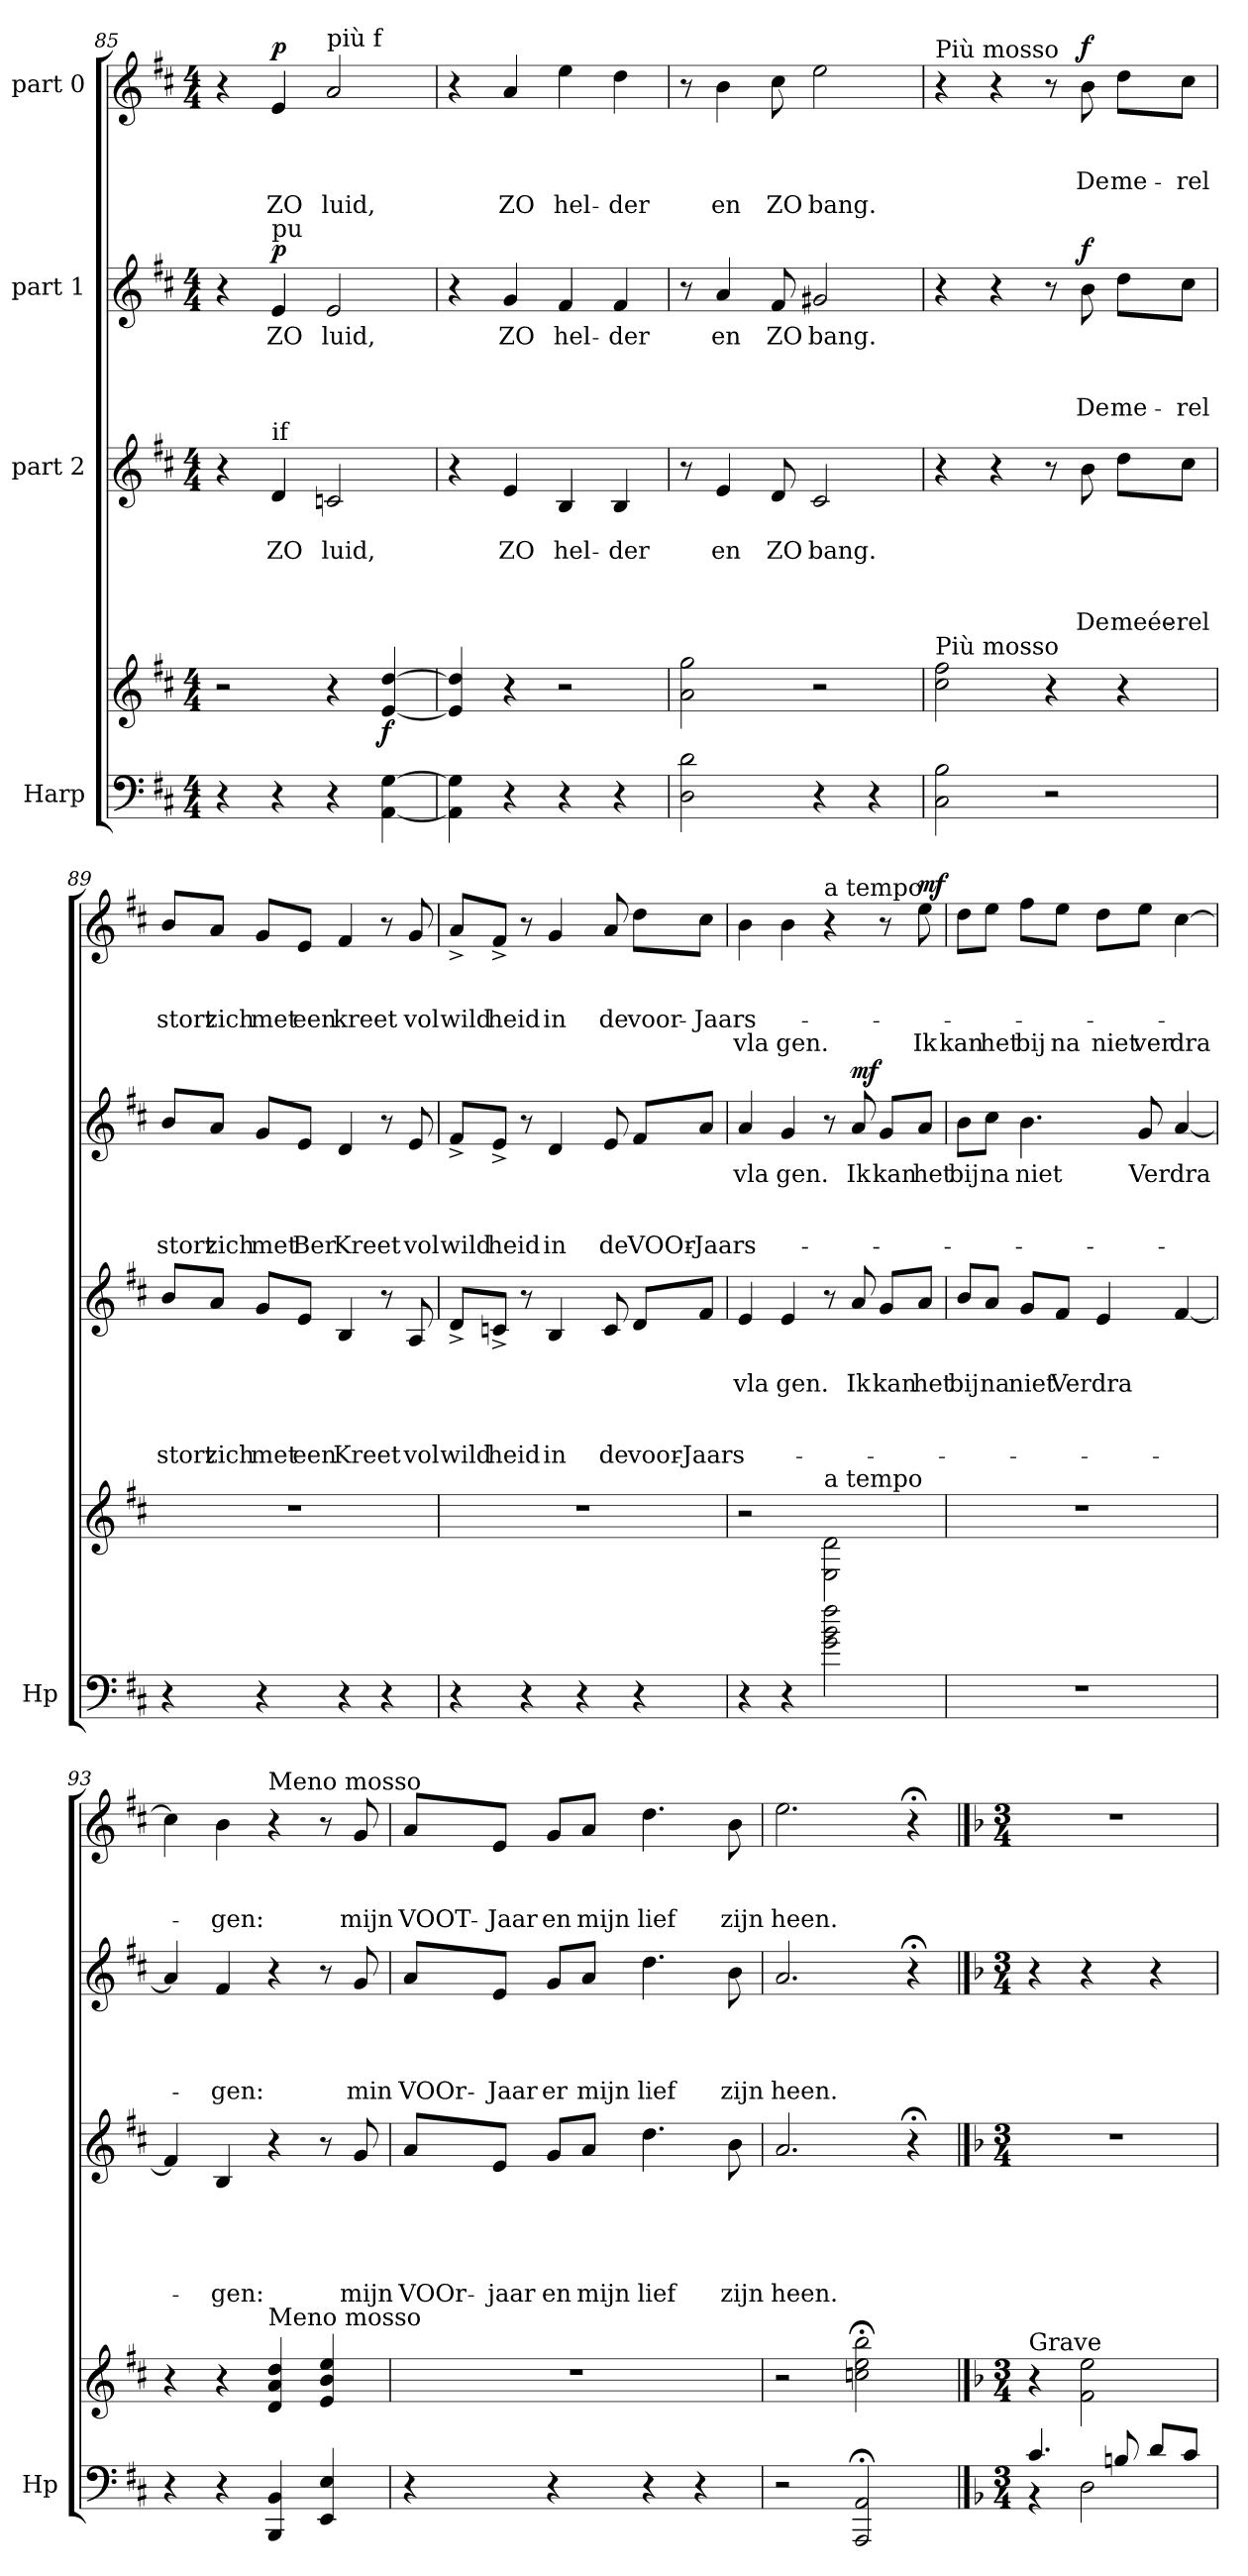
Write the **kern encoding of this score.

**kern	**kern	**dynam	**kern	**text	**text	**text	**text	**text	**kern	**text	**text	**text	**text	**dynam	**kern	**text	**text	**text	**text	**dynam
*part4	*part4	*part4	*part3	*part3	*part3	*part3	*part3	*part3	*part2	*part2	*part2	*part2	*part2	*part2	*part1	*part1	*part1	*part1	*part1	*part1
*staff5	*staff4	*staff4/5	*staff3	*staff3	*staff3	*staff3	*staff3	*staff3	*staff2	*staff2	*staff2	*staff2	*staff2	*staff2	*staff1	*staff1	*staff1	*staff1	*staff1	*staff1
*I"Harp	*	*	*I"part 2	*	*	*	*	*	*I"part 1	*	*	*	*	*	*I"part 0	*	*	*	*	*
*I'Hp	*	*	*	*	*	*	*	*	*	*	*	*	*	*	*	*	*	*	*	*
*clefF4	*clefG2	*	*clefG2	*	*	*	*	*	*clefG2	*	*	*	*	*	*clefG2	*	*	*	*	*
*k[f#c#]	*k[f#c#]	*	*k[f#c#]	*	*	*	*	*	*k[f#c#]	*	*	*	*	*	*k[f#c#]	*	*	*	*	*
*M4/4	*M4/4	*	*M4/4	*	*	*	*	*	*M4/4	*	*	*	*	*	*M4/4	*	*	*	*	*
=85	=85	=85	=85	=85	=85	=85	=85	=85	=85	=85	=85	=85	=85	=85	=85	=85	=85	=85	=85	=85
4r	2r	.	4r	.	.	.	.	.	4r	.	.	.	.	.	4r	.	.	.	.	.
!	!	!	!	!	!	!	!	!	!LO:TX:a:t=pu	!	!	!	!	!	!	!	!	!	!	!
!	!	!	!LO:TX:a:t=if	!	!	!	!	!	!	!	!	!	!	!	!	!	!	!	!	!
!	!	!	!	!	!LO:LY:b	!	!	!	!	!LO:LY:b	!	!	!	!LO:DY:b	!	!	!	!	!LO:LY:b	!LO:DY:b
4r	.	.	4d/	.	ZO	.	.	.	4e/	ZO	.	.	.	p	4e/	.	.	.	ZO	p
!	!	!	!	!	!	!	!	!	!	!	!	!	!	!	!LO:TX:a:t=più f	!	!	!	!	!
!	!	!	!	!	!LO:LY:b	!	!	!	!	!LO:LY:b	!	!	!	!	!	!	!	!	!LO:LY:b	!
4r	4r	.	2cn/	.	luid,	.	.	.	2e/	luid,	.	.	.	.	2a/	.	.	.	luid,	.
!	!	!LO:DY:b	!	!	!	!	!	!	!	!	!	!	!	!	!	!	!	!	!	!
[4AA\ [4G\	[4e/ [4dd/	f	.	.	.	.	.	.	.	.	.	.	.	.	.	.	.	.	.	.
=86	=86	=86	=86	=86	=86	=86	=86	=86	=86	=86	=86	=86	=86	=86	=86	=86	=86	=86	=86	=86
4AA\] 4G\]	4e/] 4dd/]	.	4r	.	.	.	.	.	4r	.	.	.	.	.	4r	.	.	.	.	.
!	!	!	!	!	!LO:LY:b	!	!	!	!	!LO:LY:b	!	!	!	!	!	!	!	!	!LO:LY:b	!
4r	4r	.	4e/	.	ZO	.	.	.	4g/	ZO	.	.	.	.	4a/	.	.	.	ZO	.
!	!	!	!	!	!LO:LY:b	!	!	!	!	!LO:LY:b	!	!	!	!	!	!	!	!	!LO:LY:b	!
4r	2r	.	4B/	.	hel-	.	.	.	4f#/	hel-	.	.	.	.	4ee\	.	.	.	hel-	.
!	!	!	!	!	!LO:LY:b	!	!	!	!	!LO:LY:b	!	!	!	!	!	!	!	!	!LO:LY:b	!
4r	.	.	4B/	.	der	.	.	.	4f#/	der	.	.	.	.	4dd\	.	.	.	der	.
=87	=87	=87	=87	=87	=87	=87	=87	=87	=87	=87	=87	=87	=87	=87	=87	=87	=87	=87	=87	=87
2D\ 2d\	2a\ 2gg\	.	8r	.	.	.	.	.	8r	.	.	.	.	.	8r	.	.	.	.	.
!	!	!	!	!	!LO:LY:b	!	!	!	!	!LO:LY:b	!	!	!	!	!	!	!	!	!LO:LY:b	!
.	.	.	4e/	.	en	.	.	.	4a/	en	.	.	.	.	4b\	.	.	.	en	.
!	!	!	!	!	!LO:LY:b	!	!	!	!	!LO:LY:b	!	!	!	!	!	!	!	!	!LO:LY:b	!
.	.	.	8d/	.	ZO	.	.	.	8f#/	ZO	.	.	.	.	8cc#\	.	.	.	ZO	.
!	!	!	!	!	!LO:LY:b	!	!	!	!	!LO:LY:b	!	!	!	!	!	!	!	!	!LO:LY:b	!
4r	2r	.	2c#/	.	bang.	.	.	.	2g#X/	bang.	.	.	.	.	2ee\	.	.	.	bang.	.
4r	.	.	.	.	.	.	.	.	.	.	.	.	.	.	.	.	.	.	.	.
!!LO:LB:g=z
=88	=88	=88	=88	=88	=88	=88	=88	=88	=88	=88	=88	=88	=88	=88	=88	=88	=88	=88	=88	=88
!	!	!	!	!	!	!	!	!	!	!	!	!	!	!	!LO:TX:a:t=Più mosso	!	!	!	!	!
!	!LO:TX:a:t=Più mosso	!	!	!	!	!	!	!	!	!	!	!	!	!	!	!	!	!	!	!
2C#\ 2B\	2cc#\ 2ff#\	.	4r	.	.	.	.	.	4r	.	.	.	.	.	4r	.	.	.	.	.
.	.	.	4r	.	.	.	.	.	4r	.	.	.	.	.	4r	.	.	.	.	.
2r	4r	.	8r	.	.	.	.	.	8r	.	.	.	.	.	8r	.	.	.	.	.
!	!	!	!	!	!	!	!	!LO:LY:b	!	!	!	!	!LO:LY:b	!LO:DY:b	!	!	!	!LO:LY:b	!	!LO:DY:b
.	.	.	8b\	.	.	.	.	De	8b\	.	.	.	De	f	8b\	.	.	De	.	f
!	!	!	!	!	!	!	!	!LO:LY:b	!	!	!	!	!LO:LY:b	!	!	!	!	!LO:LY:b	!	!
.	4r	.	8dd\L	.	.	.	.	meée-	8dd\L	.	.	.	me-	.	8dd\L	.	.	me-	.	.
!	!	!	!	!	!	!	!	!LO:LY:b	!	!	!	!	!LO:LY:b	!	!	!	!	!LO:LY:b	!	!
.	.	.	8cc#\J	.	.	.	.	rel	8cc#\J	.	.	.	rel	.	8cc#\J	.	.	rel	.	.
=89	=89	=89	=89	=89	=89	=89	=89	=89	=89	=89	=89	=89	=89	=89	=89	=89	=89	=89	=89	=89
!	!	!	!	!	!	!	!	!LO:LY:b	!	!	!	!	!LO:LY:b	!	!	!	!	!LO:LY:b	!	!
4r	1r	.	8b/L	.	.	.	.	stort	8b/L	.	.	.	stort	.	8b/L	.	.	stort	.	.
!	!	!	!	!	!	!	!	!LO:LY:b	!	!	!	!	!LO:LY:b	!	!	!	!	!LO:LY:b	!	!
.	.	.	8a/J	.	.	.	.	zich	8a/J	.	.	.	zich	.	8a/J	.	.	zich	.	.
!	!	!	!	!	!	!	!	!LO:LY:b	!	!	!	!	!LO:LY:b	!	!	!	!	!LO:LY:b	!	!
4r	.	.	8g/L	.	.	.	.	met	8g/L	.	.	.	met	.	8g/L	.	.	met	.	.
!	!	!	!	!	!	!	!	!LO:LY:b	!	!	!	!	!LO:LY:b	!	!	!	!	!LO:LY:b	!	!
.	.	.	8e/J	.	.	.	.	een	8e/J	.	.	.	Ber	.	8e/J	.	.	een	.	.
!	!	!	!	!	!	!	!	!LO:LY:b	!	!	!	!	!LO:LY:b	!	!	!	!	!LO:LY:b	!	!
4r	.	.	4B/	.	.	.	.	Kreet	4d/	.	.	.	Kreet	.	4f#/	.	.	kreet	.	.
4r	.	.	8r	.	.	.	.	.	8r	.	.	.	.	.	8r	.	.	.	.	.
!	!	!	!	!	!	!	!	!LO:LY:b	!	!	!	!	!LO:LY:b	!	!	!	!	!LO:LY:b	!	!
.	.	.	8A/	.	.	.	.	vol	8e/	.	.	.	vol	.	8g/	.	.	vol	.	.
=90	=90	=90	=90	=90	=90	=90	=90	=90	=90	=90	=90	=90	=90	=90	=90	=90	=90	=90	=90	=90
!	!	!	!	!	!	!	!	!LO:LY:b	!	!	!	!	!LO:LY:b	!	!	!	!	!LO:LY:b	!	!
4r	1r	.	8d^/L	.	.	.	.	wild	8f#^/L	.	.	.	wild	.	8a^/L	.	.	wild	.	.
!	!	!	!	!	!	!	!	!LO:LY:b	!	!	!	!	!LO:LY:b	!	!	!	!	!LO:LY:b	!	!
.	.	.	8cn^/J	.	.	.	.	heid	8e^/J	.	.	.	heid	.	8f#^/J	.	.	heid	.	.
4r	.	.	8r	.	.	.	.	.	8r	.	.	.	.	.	8r	.	.	.	.	.
!	!	!	!	!	!	!	!	!LO:LY:b	!	!	!	!	!LO:LY:b	!	!	!	!	!LO:LY:b	!	!
.	.	.	4B/	.	.	.	.	in	4d/	.	.	.	in	.	4g/	.	.	in	.	.
4r	.	.	.	.	.	.	.	.	.	.	.	.	.	.	.	.	.	.	.	.
!	!	!	!	!	!	!	!	!LO:LY:b	!	!	!	!	!LO:LY:b	!	!	!	!	!LO:LY:b	!	!
.	.	.	8c/	.	.	.	.	de	8e/	.	.	.	de	.	8a/	.	.	de	.	.
!	!	!	!	!	!	!	!	!LO:LY:b	!	!	!	!	!LO:LY:b	!	!	!	!	!LO:LY:b	!	!
4r	.	.	8d/L	.	.	.	.	voor-	8f#/L	.	.	.	VOOr-	.	8dd\L	.	.	voor-	.	.
!	!	!	!	!	!	!	!	!LO:LY:b	!	!	!	!	!LO:LY:b	!	!	!	!	!LO:LY:b	!	!
.	.	.	8f#/J	.	.	.	.	Jaars-	8a/J	.	.	.	Jaars-	.	8cc#\J	.	.	Jaars-	.	.
!!LO:LB:g=z
=91	=91	=91	=91	=91	=91	=91	=91	=91	=91	=91	=91	=91	=91	=91	=91	=91	=91	=91	=91	=91
!!LO:PB:g=z
!	!	!	!	!	!LO:LY:b	!	!	!	!	!LO:LY:b	!	!	!	!	!	!	!	!	!LO:LY:b	!
4r	2r	.	4e/	.	vla	.	.	.	4a/	vla	.	.	.	.	4b\	.	.	.	vla	.
!	!	!	!	!	!LO:LY:b	!	!	!	!	!LO:LY:b	!	!	!	!	!	!	!	!	!LO:LY:b	!
4r	.	.	4e/	.	gen.	.	.	.	4g/	gen.	.	.	.	.	4b\	.	.	.	gen.	.
!	!	!	!	!	!	!	!	!	!	!	!	!	!	!	!LO:TX:a:t=a tempo	!	!	!	!	!
!	!LO:TX:a:t=a tempo	!	!	!	!	!	!	!	!	!	!	!	!	!	!	!	!	!	!	!
2g\ 2b\ 2ff#\	2E\ 2d\	.	8r	.	.	.	.	.	8r	.	.	.	.	.	4r	.	.	.	.	.
!	!	!	!	!	!LO:LY:b	!	!	!	!	!LO:LY:b	!	!	!	!LO:DY:b	!	!	!	!	!	!
.	.	.	8a/	.	Ik	.	.	.	8a/	Ik	.	.	.	mf	.	.	.	.	.	.
!	!	!	!	!	!LO:LY:b	!	!	!	!	!LO:LY:b	!	!	!	!	!	!	!	!	!	!
.	.	.	8g/L	.	kan	.	.	.	8g/L	kan	.	.	.	.	8r	.	.	.	.	.
!	!	!	!	!	!LO:LY:b	!	!	!	!	!LO:LY:b	!	!	!	!	!	!	!	!	!LO:LY:b	!LO:DY:b
.	.	.	8a/J	.	het	.	.	.	8a/J	het	.	.	.	.	8ee\	.	.	.	Ik	mf
=92	=92	=92	=92	=92	=92	=92	=92	=92	=92	=92	=92	=92	=92	=92	=92	=92	=92	=92	=92	=92
!	!	!	!	!	!LO:LY:b	!	!	!	!	!LO:LY:b	!	!	!	!	!	!	!	!	!LO:LY:b	!
1r	1r	.	8b/L	.	bij	.	.	.	8b\L	bij	.	.	.	.	8dd\L	.	.	.	kan	.
!	!	!	!	!	!LO:LY:b	!	!	!	!	!LO:LY:b	!	!	!	!	!	!	!	!	!LO:LY:b	!
.	.	.	8a/J	.	na	.	.	.	8cc#\J	na	.	.	.	.	8ee\J	.	.	.	het	.
!	!	!	!	!	!LO:LY:b	!	!	!	!	!LO:LY:b	!	!	!	!	!	!	!	!	!LO:LY:b	!
.	.	.	8g/L	.	niet	.	.	.	4.b\	niet	.	.	.	.	8ff#\L	.	.	.	bij	.
!	!	!	!	!	!LO:LY:b	!	!	!	!	!	!	!	!	!	!	!	!	!	!LO:LY:b	!
.	.	.	8f#/J	.	Ver	.	.	.	.	.	.	.	.	.	8ee\J	.	.	.	na	.
!	!	!	!	!	!LO:LY:b	!	!	!	!	!	!	!	!	!	!	!	!	!	!LO:LY:b	!
.	.	.	4e/	.	dra	.	.	.	.	.	.	.	.	.	8dd\L	.	.	.	niet	.
!	!	!	!	!	!	!	!	!	!	!LO:LY:b	!	!	!	!	!	!	!	!	!LO:LY:b	!
.	.	.	.	.	.	.	.	.	8g/	Ver	.	.	.	.	8ee\J	.	.	.	ver	.
!	!	!	!	!	!	!	!	!	!	!LO:LY:b	!	!	!	!	!	!	!	!	!LO:LY:b	!
.	.	.	[4f#/	.	.	.	.	.	[4a/	dra	.	.	.	.	[4cc#\	.	.	.	dra	.
!!LO:LB:g=z
=93	=93	=93	=93	=93	=93	=93	=93	=93	=93	=93	=93	=93	=93	=93	=93	=93	=93	=93	=93	=93
4r	4r	.	4f#/]	.	.	.	.	.	4a/]	.	.	.	.	.	4cc#\]	.	.	.	.	.
!	!	!	!	!	!	!	!	!LO:LY:b	!	!	!	!	!LO:LY:b	!	!	!	!	!LO:LY:b	!	!
4r	4r	.	4B/	.	.	.	.	gen:	4f#/	.	.	.	gen:	.	4b\	.	.	gen:	.	.
!	!	!	!	!	!	!	!	!	!	!	!	!	!	!	!LO:TX:a:t=Meno mosso	!	!	!	!	!
!	!LO:TX:a:t=Meno mosso	!	!	!	!	!	!	!	!	!	!	!	!	!	!	!	!	!	!	!
4BBB/ 4BB/	4d/ 4a/ 4dd/	.	4r	.	.	.	.	.	4r	.	.	.	.	.	4r	.	.	.	.	.
4EE/ 4E/	4e/ 4b/ 4ee/	.	8r	.	.	.	.	.	8r	.	.	.	.	.	8r	.	.	.	.	.
!	!	!	!	!	!	!	!	!LO:LY:b	!	!	!	!	!LO:LY:b	!	!	!	!	!LO:LY:b	!	!
.	.	.	8g/	.	.	.	.	mijn	8g/	.	.	.	min	.	8g/	.	.	mijn	.	.
=94	=94	=94	=94	=94	=94	=94	=94	=94	=94	=94	=94	=94	=94	=94	=94	=94	=94	=94	=94	=94
!	!	!	!	!	!	!	!	!LO:LY:b	!	!	!	!	!LO:LY:b	!	!	!	!	!LO:LY:b	!	!
4r	1r	.	8a/L	.	.	.	.	VOOr-	8a/L	.	.	.	VOOr-	.	8a/L	.	.	VOOT-	.	.
!	!	!	!	!	!	!	!	!LO:LY:b	!	!	!	!	!LO:LY:b	!	!	!	!	!LO:LY:b	!	!
.	.	.	8e/J	.	.	.	.	jaar	8e/J	.	.	.	-Jaar	.	8e/J	.	.	Jaar	.	.
!	!	!	!	!	!	!	!	!LO:LY:b	!	!	!	!	!LO:LY:b	!	!	!	!	!LO:LY:b	!	!
4r	.	.	8g/L	.	.	.	.	en	8g/L	.	.	.	er	.	8g/L	.	.	en	.	.
!	!	!	!	!	!	!	!	!LO:LY:b	!	!	!	!	!LO:LY:b	!	!	!	!	!LO:LY:b	!	!
.	.	.	8a/J	.	.	.	.	mijn	8a/J	.	.	.	mijn	.	8a/J	.	.	mijn	.	.
!	!	!	!	!	!	!	!	!LO:LY:b	!	!	!	!	!LO:LY:b	!	!	!	!	!LO:LY:b	!	!
4r	.	.	4.dd\	.	.	.	.	lief	4.dd\	.	.	.	lief	.	4.dd\	.	.	lief	.	.
4r	.	.	.	.	.	.	.	.	.	.	.	.	.	.	.	.	.	.	.	.
!	!	!	!	!	!	!	!	!LO:LY:b	!	!	!	!	!LO:LY:b	!	!	!	!	!LO:LY:b	!	!
.	.	.	8b\	.	.	.	.	zijn	8b\	.	.	.	zijn	.	8b\	.	.	zijn	.	.
=95	=95	=95	=95	=95	=95	=95	=95	=95	=95	=95	=95	=95	=95	=95	=95	=95	=95	=95	=95	=95
!	!	!	!	!	!	!	!	!LO:LY:b	!	!	!	!	!LO:LY:b	!	!	!	!	!LO:LY:b	!	!
2r	2r	.	2.a/	.	.	.	.	heen.	2.a/	.	.	.	heen.	.	2.ee\	.	.	heen.	.	.
2AAA/; 2AA/;	2ccn\; 2ee\; 2bb\;	.	.	.	.	.	.	.	.	.	.	.	.	.	.	.	.	.	.	.
.	.	.	4r;	.	.	.	.	.	4r;	.	.	.	.	.	4r;	.	.	.	.	.
!!LO:LB:g=z
==96	==96	==96	==96	==96	==96	==96	==96	==96	==96	==96	==96	==96	==96	==96	==96	==96	==96	==96	==96	==96
!!LO:PB:g=z
*k[b-]	*k[b-]	*	*k[b-]	*	*	*	*	*	*k[b-]	*	*	*	*	*	*k[b-]	*	*	*	*	*
*M3/4	*M3/4	*	*M3/4	*	*	*	*	*	*M3/4	*	*	*	*	*	*M3/4	*	*	*	*	*
*	*	*	*	*	*	*	*	*	*	*	*	*	*	*	*MM58	*	*	*	*	*
*^	*	*	*	*	*	*	*	*	*	*	*	*	*	*	*	*	*	*	*	*
!	!	!LO:TX:a:t=Grave	!	!	!	!	!	!	!	!	!	!	!	!	!	!	!	!	!	!	!
!	!	!	!	!LO:N:vis=2	!	!	!	!	!	!	!	!	!	!	!	!LO:N:vis=2	!	!	!	!	!
4.c/	4r	4r	.	2.r	.	.	.	.	.	4r	.	.	.	.	.	2.r	.	.	.	.	.
.	2D\	2f\ 2ee\	.	.	.	.	.	.	.	4r	.	.	.	.	.	.	.	.	.	.	.
8Bn/	.	.	.	.	.	.	.	.	.	.	.	.	.	.	.	.	.	.	.	.	.
8d/L	.	.	.	.	.	.	.	.	.	4r	.	.	.	.	.	.	.	.	.	.	.
8c/J	.	.	.	.	.	.	.	.	.	.	.	.	.	.	.	.	.	.	.	.	.
*v	*v	*	*	*	*	*	*	*	*	*	*	*	*	*	*	*	*	*	*	*	*
=	=	=	=	=	=	=	=	=	=	=	=	=	=	=	=	=	=	=	=	=
*-	*-	*-	*-	*-	*-	*-	*-	*-	*-	*-	*-	*-	*-	*-	*-	*-	*-	*-	*-	*-
